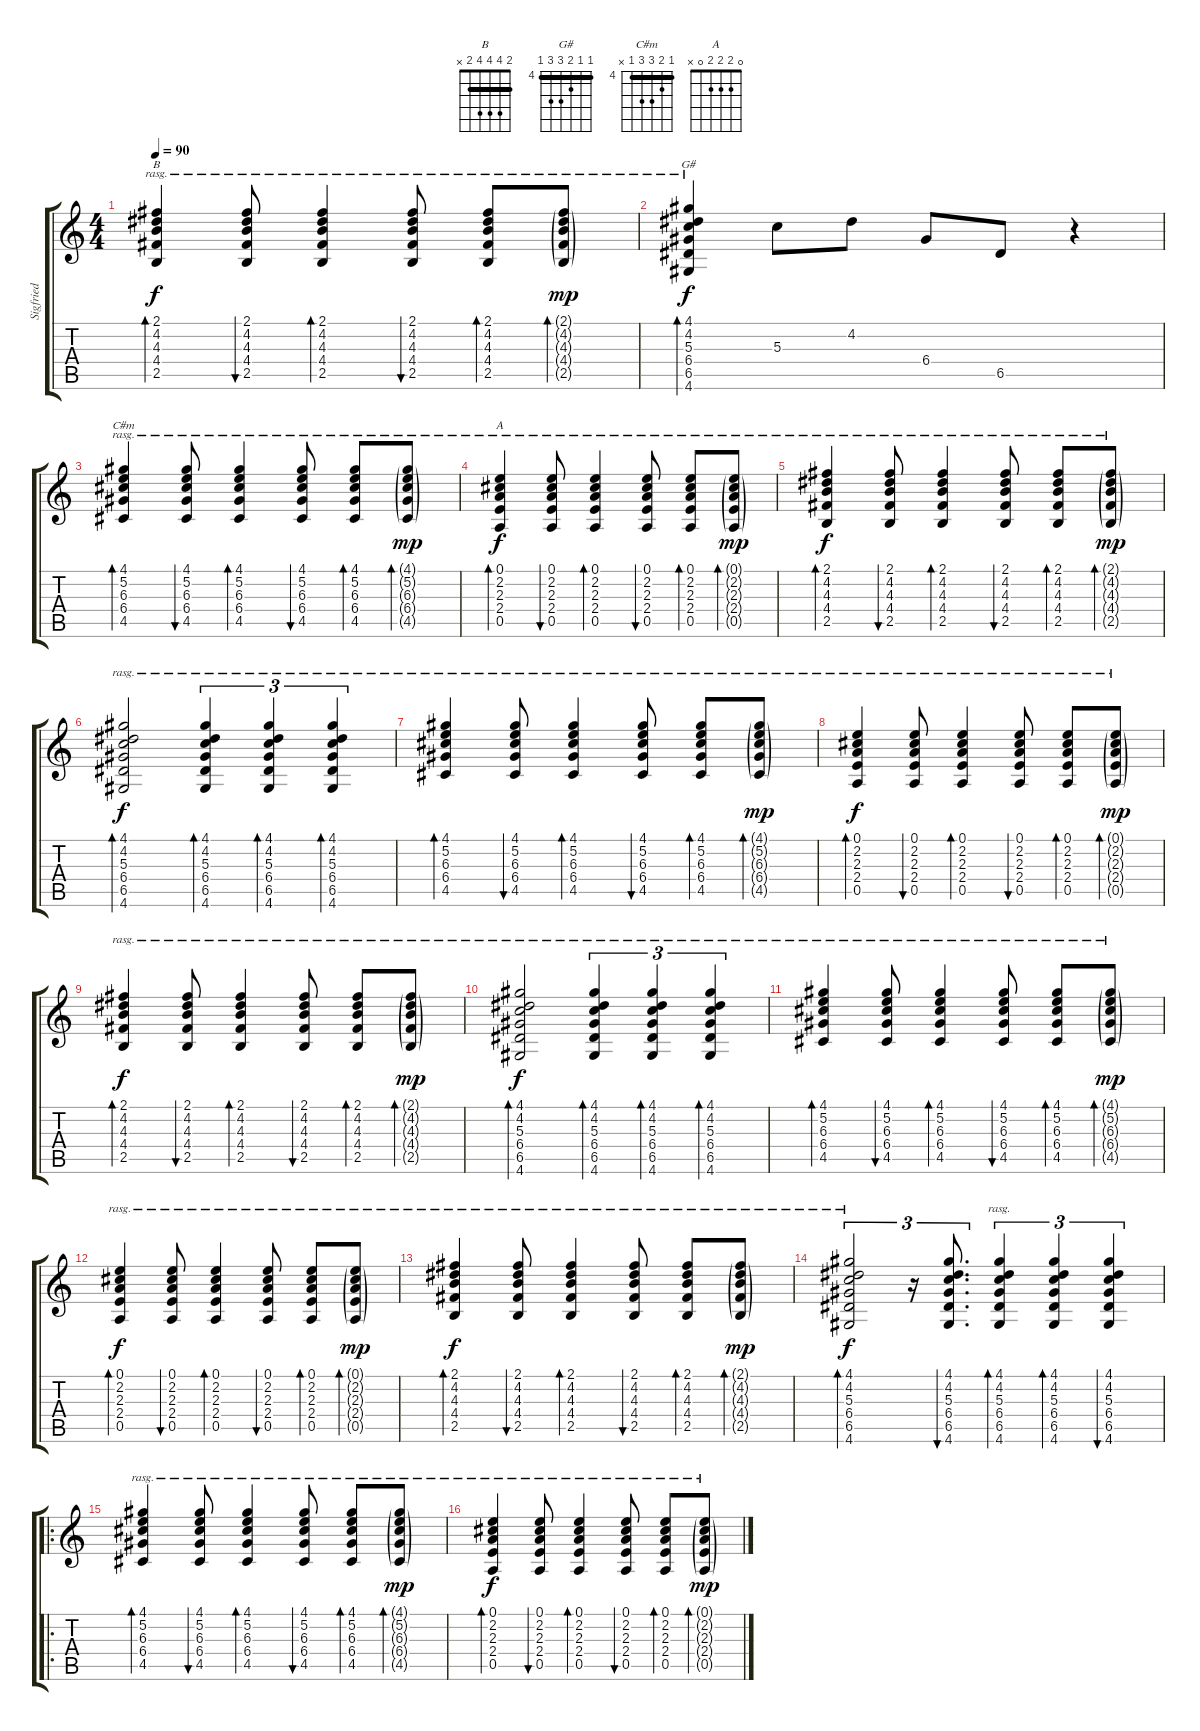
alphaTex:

\track ("Sigfried" "Sigfried") {solo instrument acousticguitarsteel}
\staff {score tabs}
\tuning (E4 B3 G3 D3 A2 E2) {hide}
\chord ("B" 2 4 4 4 2 x) {barre 2}
\chord ("G#" 4 4 5 6 6 4) {firstfret 4 barre 4}
\chord ("C#m" 4 5 6 6 4 x) {firstfret 4 barre 4}
\chord ("A" 0 2 2 2 0 x)
\ts (4 4)
\tempo 90
\clef g2
\ks c
(2.1 4.2 4.3 4.4 2.5).4{bd 30 ch "B" rasg ii dy f} (2.1 4.2 4.3 4.4 2.5).8{bu 30 rasg ii} (2.1 4.2 4.3 4.4 2.5).4{bd 30 rasg ii} (2.1 4.2 4.3 4.4 2.5).8{bu 30 rasg ii} (2.1 4.2 4.3 4.4 2.5).8{bd 30 rasg ii} (2.1{g} 4.2{g} 4.3{g} 4.4{g} 2.5{g}).8{bd 30 rasg ii dy mp} |
(4.1 4.2 5.3 6.4 6.5 4.6).4{bd 240 ch "G#" rasg ii dy f} 5.3.8 4.2.8 6.4.8 6.5.8 r.4 |
(4.1 5.2 6.3 6.4 4.5).4{bd 30 ch "C#m" rasg ii} (4.1 5.2 6.3 6.4 4.5).8{bu 30 rasg ii} (4.1 5.2 6.3 6.4 4.5).4{bd 30 rasg ii} (4.1 5.2 6.3 6.4 4.5).8{bu 30 rasg ii} (4.1 5.2 6.3 6.4 4.5).8{bd 30 rasg ii} (4.1{g} 5.2{g} 6.3{g} 6.4{g} 4.5{g}).8{bd 30 rasg ii dy mp} |
(0.1 2.2 2.3 2.4 0.5).4{bd 30 ch "A" rasg ii dy f} (0.1 2.2 2.3 2.4 0.5).8{bu 30 rasg ii txt "                              "} (0.1 2.2 2.3 2.4 0.5).4{bd 30 rasg ii} (0.1 2.2 2.3 2.4 0.5).8{bu 30 rasg ii txt "                              "} (0.1 2.2 2.3 2.4 0.5).8{bd 30 rasg ii} (0.1{g} 2.2{g} 2.3{g} 2.4{g} 0.5{g}).8{bd 30 rasg ii dy mp} |
(2.1 4.2 4.3 4.4 2.5).4{bd 30 rasg ii dy f} (2.1 4.2 4.3 4.4 2.5).8{bu 30 rasg ii} (2.1 4.2 4.3 4.4 2.5).4{bd 30 rasg ii} (2.1 4.2 4.3 4.4 2.5).8{bu 30 rasg ii} (2.1 4.2 4.3 4.4 2.5).8{bd 30 rasg ii} (2.1{g} 4.2{g} 4.3{g} 4.4{g} 2.5{g}).8{bd 30 rasg ii dy mp} |
(4.1 4.2 5.3 6.4 6.5 4.6).2{bd 30 rasg ii dy f} (4.1 4.2 5.3 6.4 6.5 4.6).4{tu (3 2) bd 30 rasg ii} (4.1 4.2 5.3 6.4 6.5 4.6).4{tu (3 2) bd 30 rasg ii} (4.1 4.2 5.3 6.4 6.5 4.6).4{tu (3 2) bd 30 rasg ii} |
(4.1 5.2 6.3 6.4 4.5).4{bd 30 rasg ii} (4.1 5.2 6.3 6.4 4.5).8{bu 30 rasg ii} (4.1 5.2 6.3 6.4 4.5).4{bd 30 rasg ii} (4.1 5.2 6.3 6.4 4.5).8{bu 30 rasg ii} (4.1 5.2 6.3 6.4 4.5).8{bd 30 rasg ii} (4.1{g} 5.2{g} 6.3{g} 6.4{g} 4.5{g}).8{bd 30 rasg ii dy mp} |
(0.1 2.2 2.3 2.4 0.5).4{bd 30 rasg ii dy f} (0.1 2.2 2.3 2.4 0.5).8{bu 30 rasg ii txt "                              "} (0.1 2.2 2.3 2.4 0.5).4{bd 30 rasg ii} (0.1 2.2 2.3 2.4 0.5).8{bu 30 rasg ii txt "                              "} (0.1 2.2 2.3 2.4 0.5).8{bd 30 rasg ii} (0.1{g} 2.2{g} 2.3{g} 2.4{g} 0.5{g}).8{bd 30 rasg ii dy mp} |
(2.1 4.2 4.3 4.4 2.5).4{bd 30 rasg ii dy f} (2.1 4.2 4.3 4.4 2.5).8{bu 30 rasg ii} (2.1 4.2 4.3 4.4 2.5).4{bd 30 rasg ii} (2.1 4.2 4.3 4.4 2.5).8{bu 30 rasg ii} (2.1 4.2 4.3 4.4 2.5).8{bd 30 rasg ii} (2.1{g} 4.2{g} 4.3{g} 4.4{g} 2.5{g}).8{bd 30 rasg ii dy mp} |
(4.1 4.2 5.3 6.4 6.5 4.6).2{bd 30 rasg ii dy f} (4.1 4.2 5.3 6.4 6.5 4.6).4{tu (3 2) bd 30 rasg ii} (4.1 4.2 5.3 6.4 6.5 4.6).4{tu (3 2) bd 30 rasg ii} (4.1 4.2 5.3 6.4 6.5 4.6).4{tu (3 2) bd 30 rasg ii} |
(4.1 5.2 6.3 6.4 4.5).4{bd 30 rasg ii} (4.1 5.2 6.3 6.4 4.5).8{bu 30 rasg ii} (4.1 5.2 6.3 6.4 4.5).4{bd 30 rasg ii} (4.1 5.2 6.3 6.4 4.5).8{bu 30 rasg ii} (4.1 5.2 6.3 6.4 4.5).8{bd 30 rasg ii} (4.1{g} 5.2{g} 6.3{g} 6.4{g} 4.5{g}).8{bd 30 rasg ii dy mp} |
(0.1 2.2 2.3 2.4 0.5).4{bd 30 rasg ii dy f} (0.1 2.2 2.3 2.4 0.5).8{bu 30 rasg ii txt "                              "} (0.1 2.2 2.3 2.4 0.5).4{bd 30 rasg ii} (0.1 2.2 2.3 2.4 0.5).8{bu 30 rasg ii txt "                              "} (0.1 2.2 2.3 2.4 0.5).8{bd 30 rasg ii} (0.1{g} 2.2{g} 2.3{g} 2.4{g} 0.5{g}).8{bd 30 rasg ii dy mp} |
(2.1 4.2 4.3 4.4 2.5).4{bd 30 rasg ii dy f} (2.1 4.2 4.3 4.4 2.5).8{bu 30 rasg ii} (2.1 4.2 4.3 4.4 2.5).4{bd 30 rasg ii} (2.1 4.2 4.3 4.4 2.5).8{bu 30 rasg ii} (2.1 4.2 4.3 4.4 2.5).8{bd 30 rasg ii} (2.1{g} 4.2{g} 4.3{g} 4.4{g} 2.5{g}).8{bd 30 rasg ii dy mp} |
(4.1 4.2 5.3 6.4 6.5 4.6).2{tu (3 2) bd 30 rasg ii dy f} r.16{tu (3 2)} (4.1 4.2 5.3 6.4 6.5 4.6).8{d tu (3 2) bu 30} (4.1 4.2 5.3 6.4 6.5 4.6).4{tu (3 2) bd 30 rasg ii} (4.1 4.2 5.3 6.4 6.5 4.6).4{tu (3 2) bd 30} (4.1 4.2 5.3 6.4 6.5 4.6).4{tu (3 2) bu 30} |
\ro
(4.1 5.2 6.3 6.4 4.5).4{bd 30 rasg ii} (4.1 5.2 6.3 6.4 4.5).8{bu 30 rasg ii} (4.1 5.2 6.3 6.4 4.5).4{bd 30 rasg ii} (4.1 5.2 6.3 6.4 4.5).8{bu 30 rasg ii} (4.1 5.2 6.3 6.4 4.5).8{bd 30 rasg ii} (4.1{g} 5.2{g} 6.3{g} 6.4{g} 4.5{g}).8{bd 30 rasg ii dy mp} |
(0.1 2.2 2.3 2.4 0.5).4{bd 30 rasg ii dy f} (0.1 2.2 2.3 2.4 0.5).8{bu 30 rasg ii txt "                              "} (0.1 2.2 2.3 2.4 0.5).4{bd 30 rasg ii} (0.1 2.2 2.3 2.4 0.5).8{bu 30 rasg ii txt "                              "} (0.1 2.2 2.3 2.4 0.5).8{bd 30 rasg ii} (0.1{g} 2.2{g} 2.3{g} 2.4{g} 0.5{g}).8{bd 30 rasg ii dy mp}
